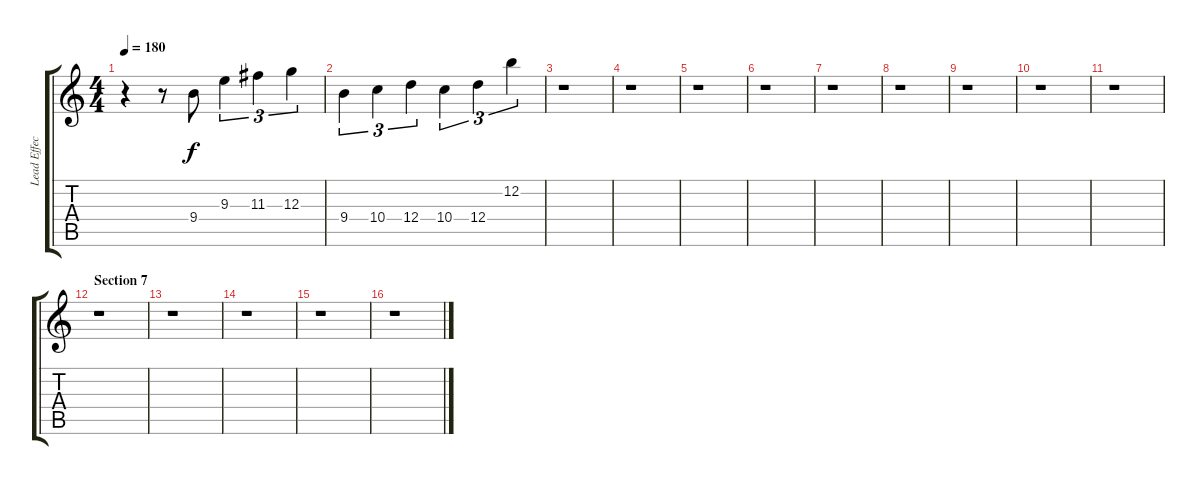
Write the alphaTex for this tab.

\track ("Lead Effect" "Lead Effec") {instrument distortionguitar}
\staff {score tabs}
\tuning (E4 B3 G3 D3 A2 E2) {hide}
\ts (4 4)
\tempo 180
\clef g2
\ks c
r.4{dy f} r.8 9.4.8 9.3.4{tu (3 2)} 11.3.4{tu (3 2)} 12.3.4{tu (3 2)} |
9.4.4{tu (3 2)} 10.4.4{tu (3 2)} 12.4.4{tu (3 2)} 10.4.4{tu (3 2)} 12.4.4{tu (3 2)} 12.2.4{tu (3 2)} |
r.1 |
r.1 |
r.1 |
r.1 |
r.1 |
r.1 |
r.1 |
r.1 |
r.1 |
\section ("" "Section 7")
r.1 |
r.1 |
r.1 |
r.1 |
r.1
